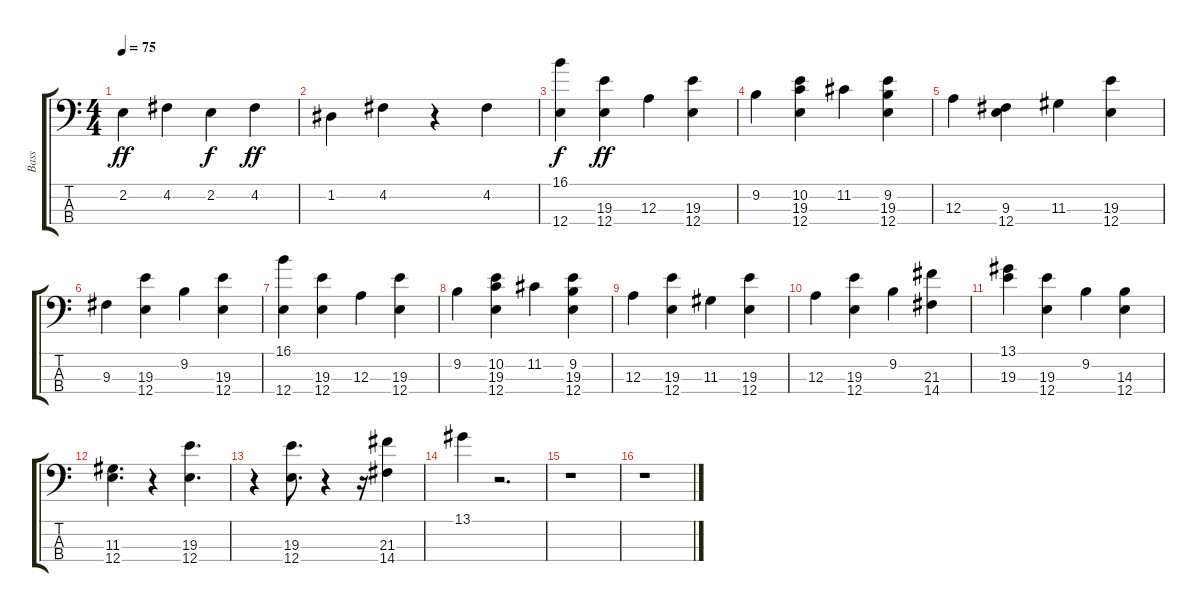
\track ("Bass" "Bass") {instrument electricbassfinger}
\staff {score tabs}
\tuning (G2 D2 A1 E1) {hide}
\ts (4 4)
\tempo 75
\clef f4
\ks c
2.2.4{dy ff} 4.2.4 2.2.4{dy f} 4.2.4{dy ff} |
1.2.4 4.2.4 r.4 4.2.4 |
(16.1 12.4).4{dy f} (19.3 12.4).4{dy ff} 12.3.4 (19.3 12.4).4 |
9.2.4 (10.2 19.3 12.4).4 11.2.4 (9.2 19.3 12.4).4 |
12.3.4 (9.3 12.4).4 11.3.4 (19.3 12.4).4 |
9.3.4 (19.3 12.4).4 9.2.4 (19.3 12.4).4 |
(16.1 12.4).4 (19.3 12.4).4 12.3.4 (19.3 12.4).4 |
9.2.4 (10.2 19.3 12.4).4 11.2.4 (9.2 19.3 12.4).4 |
12.3.4 (19.3 12.4).4 11.3.4 (19.3 12.4).4 |
12.3.4 (19.3 12.4).4 9.2.4 (21.3 14.4).4 |
(13.1 19.3).4 (19.3 12.4).4 9.2.4 (14.3 12.4).4 |
(11.3 12.4).4{d} r.4 (19.3 12.4).4{d} |
r.4 (19.3 12.4).8{d} r.4 r.16 (21.3 14.4).4 |
13.1.4 r.2{d} |
r.1 |
r.1
